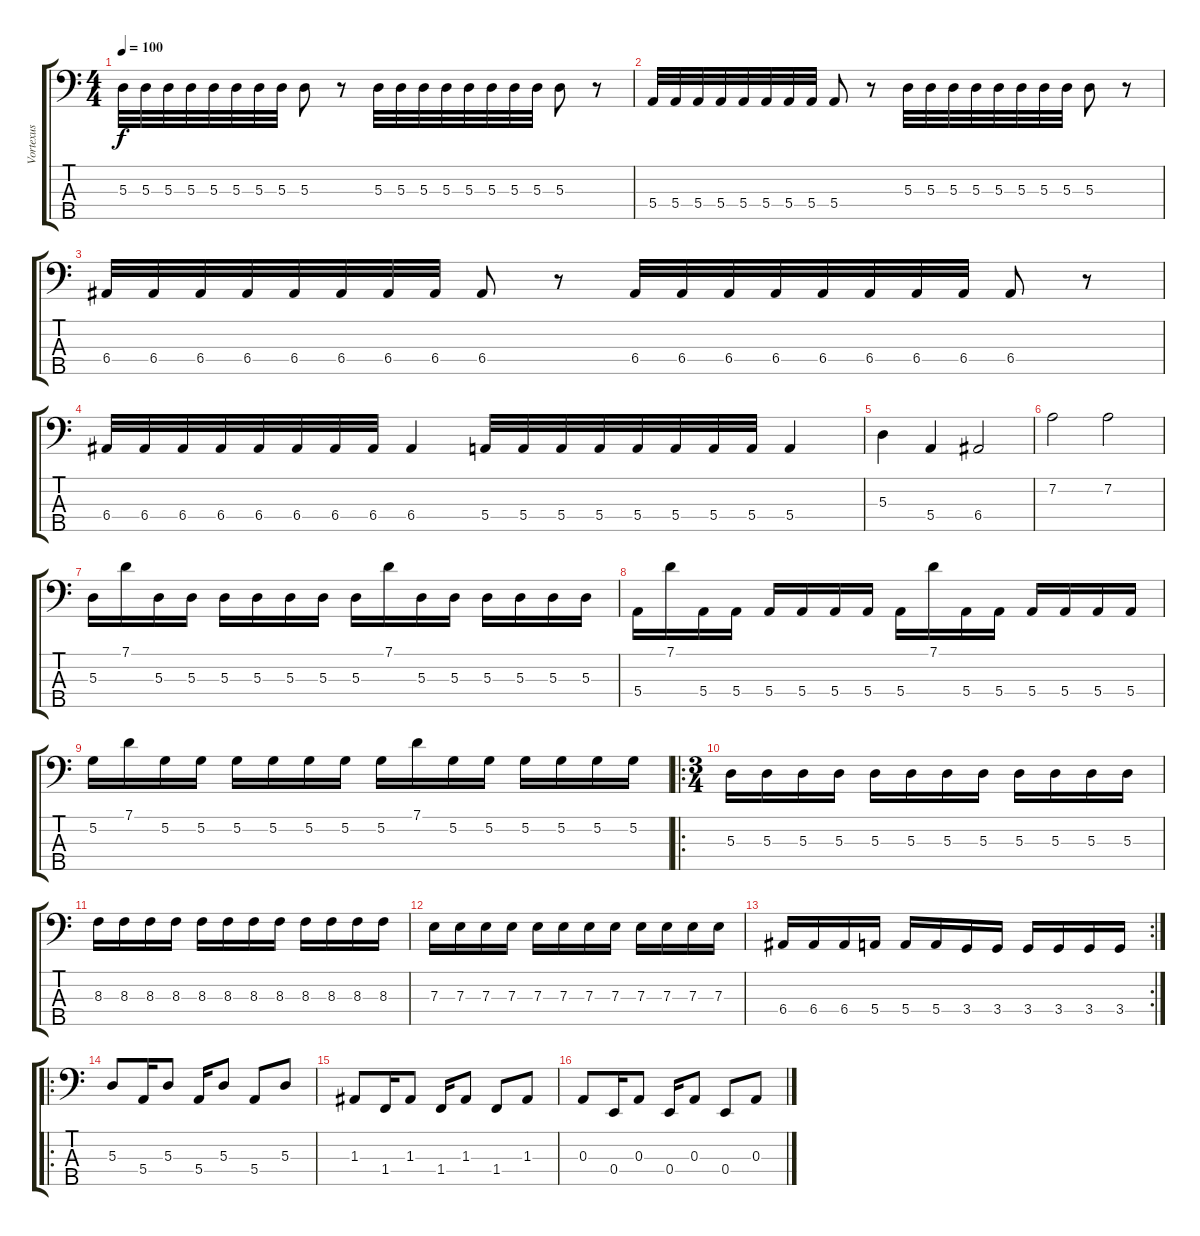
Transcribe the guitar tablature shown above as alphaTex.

\track ("Vortexus" "Vortexus") {instrument electricbassfinger}
\staff {score tabs}
\tuning (G2 D2 A1 E1 B0) {hide}
\ts (4 4)
\tempo 100
\clef f4
\ks c
5.3.32{dy f} 5.3.32 5.3.32 5.3.32 5.3.32 5.3.32 5.3.32 5.3.32 5.3.8 r.8 5.3.32 5.3.32 5.3.32 5.3.32 5.3.32 5.3.32 5.3.32 5.3.32 5.3.8 r.8 |
5.4.32 5.4.32 5.4.32 5.4.32 5.4.32 5.4.32 5.4.32 5.4.32 5.4.8 r.8 5.3.32 5.3.32 5.3.32 5.3.32 5.3.32 5.3.32 5.3.32 5.3.32 5.3.8 r.8 |
6.4.32 6.4.32 6.4.32 6.4.32 6.4.32 6.4.32 6.4.32 6.4.32 6.4.8 r.8 6.4.32 6.4.32 6.4.32 6.4.32 6.4.32 6.4.32 6.4.32 6.4.32 6.4.8 r.8 |
6.4.32 6.4.32 6.4.32 6.4.32 6.4.32 6.4.32 6.4.32 6.4.32 6.4.4 5.4.32 5.4.32 5.4.32 5.4.32 5.4.32 5.4.32 5.4.32 5.4.32 5.4.4 |
5.3.4 5.4.4 6.4.2 |
7.2.2 7.2.2 |
5.3.16 7.1.16 5.3.16 5.3.16 5.3.16 5.3.16 5.3.16 5.3.16 5.3.16 7.1.16 5.3.16 5.3.16 5.3.16 5.3.16 5.3.16 5.3.16 |
5.4.16 7.1.16 5.4.16 5.4.16 5.4.16 5.4.16 5.4.16 5.4.16 5.4.16 7.1.16 5.4.16 5.4.16 5.4.16 5.4.16 5.4.16 5.4.16 |
5.2.16 7.1.16 5.2.16 5.2.16 5.2.16 5.2.16 5.2.16 5.2.16 5.2.16 7.1.16 5.2.16 5.2.16 5.2.16 5.2.16 5.2.16 5.2.16 |
\ro
\ts (3 4)
5.3.16 5.3.16 5.3.16 5.3.16 5.3.16 5.3.16 5.3.16 5.3.16 5.3.16 5.3.16 5.3.16 5.3.16 |
8.3.16 8.3.16 8.3.16 8.3.16 8.3.16 8.3.16 8.3.16 8.3.16 8.3.16 8.3.16 8.3.16 8.3.16 |
7.3.16 7.3.16 7.3.16 7.3.16 7.3.16 7.3.16 7.3.16 7.3.16 7.3.16 7.3.16 7.3.16 7.3.16 |
\rc 2
6.4.16 6.4.16 6.4.16 5.4.16 5.4.16 5.4.16 3.4.16 3.4.16 3.4.16 3.4.16 3.4.16 3.4.16 |
\ro
5.3.8 5.4.16 5.3.8 5.4.16 5.3.8 5.4.8 5.3.8 |
1.3.8 1.4.16 1.3.8 1.4.16 1.3.8 1.4.8 1.3.8 |
0.3.8 0.4.16 0.3.8 0.4.16 0.3.8 0.4.8 0.3.8
